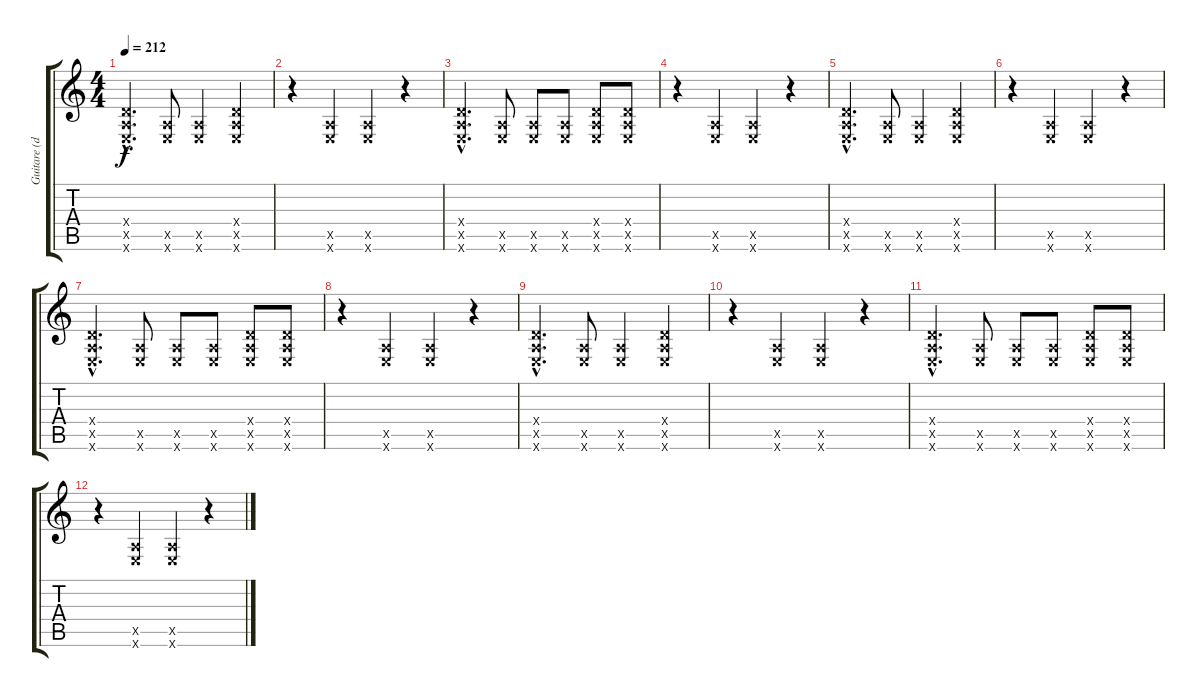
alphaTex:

\track ("Guitare (dead notes)" "Guitare (d") {instrument electricguitarmuted}
\staff {score tabs}
\tuning (E4 B3 G3 D3 A2 E2) {hide}
\ts (4 4)
\tempo 212
\clef g2
\ks c
(0.4{hac x} 0.5{hac x} 0.6{hac x}).4{d dy f} (0.5{x} 0.6{x}).8 (0.5{x} 0.6{x}).4 (0.4{x} 0.5{x} 0.6{x}).4 |
r.4 (0.5{x} 0.6{x}).4 (0.5{x} 0.6{x}).4 r.4 |
(0.4{hac x} 0.5{hac x} 0.6{hac x}).4{d} (0.5{x} 0.6{x}).8 (0.5{x} 0.6{x}).8 (0.5{x} 0.6{x}).8 (0.4{x} 0.5{x} 0.6{x}).8 (0.4{x} 0.5{x} 0.6{x}).8 |
r.4 (0.5{x} 0.6{x}).4 (0.5{x} 0.6{x}).4 r.4 |
(0.4{hac x} 0.5{hac x} 0.6{hac x}).4{d} (0.5{x} 0.6{x}).8 (0.5{x} 0.6{x}).4 (0.4{x} 0.5{x} 0.6{x}).4 |
r.4 (0.5{x} 0.6{x}).4 (0.5{x} 0.6{x}).4 r.4 |
(0.4{hac x} 0.5{hac x} 0.6{hac x}).4{d} (0.5{x} 0.6{x}).8 (0.5{x} 0.6{x}).8 (0.5{x} 0.6{x}).8 (0.4{x} 0.5{x} 0.6{x}).8 (0.4{x} 0.5{x} 0.6{x}).8 |
r.4 (0.5{x} 0.6{x}).4 (0.5{x} 0.6{x}).4 r.4 |
(0.4{hac x} 0.5{hac x} 0.6{hac x}).4{d} (0.5{x} 0.6{x}).8 (0.5{x} 0.6{x}).4 (0.4{x} 0.5{x} 0.6{x}).4 |
r.4 (0.5{x} 0.6{x}).4 (0.5{x} 0.6{x}).4 r.4 |
(0.4{hac x} 0.5{hac x} 0.6{hac x}).4{d} (0.5{x} 0.6{x}).8 (0.5{x} 0.6{x}).8 (0.5{x} 0.6{x}).8 (0.4{x} 0.5{x} 0.6{x}).8 (0.4{x} 0.5{x} 0.6{x}).8 |
r.4 (0.5{x} 0.6{x}).4 (0.5{x} 0.6{x}).4 r.4
